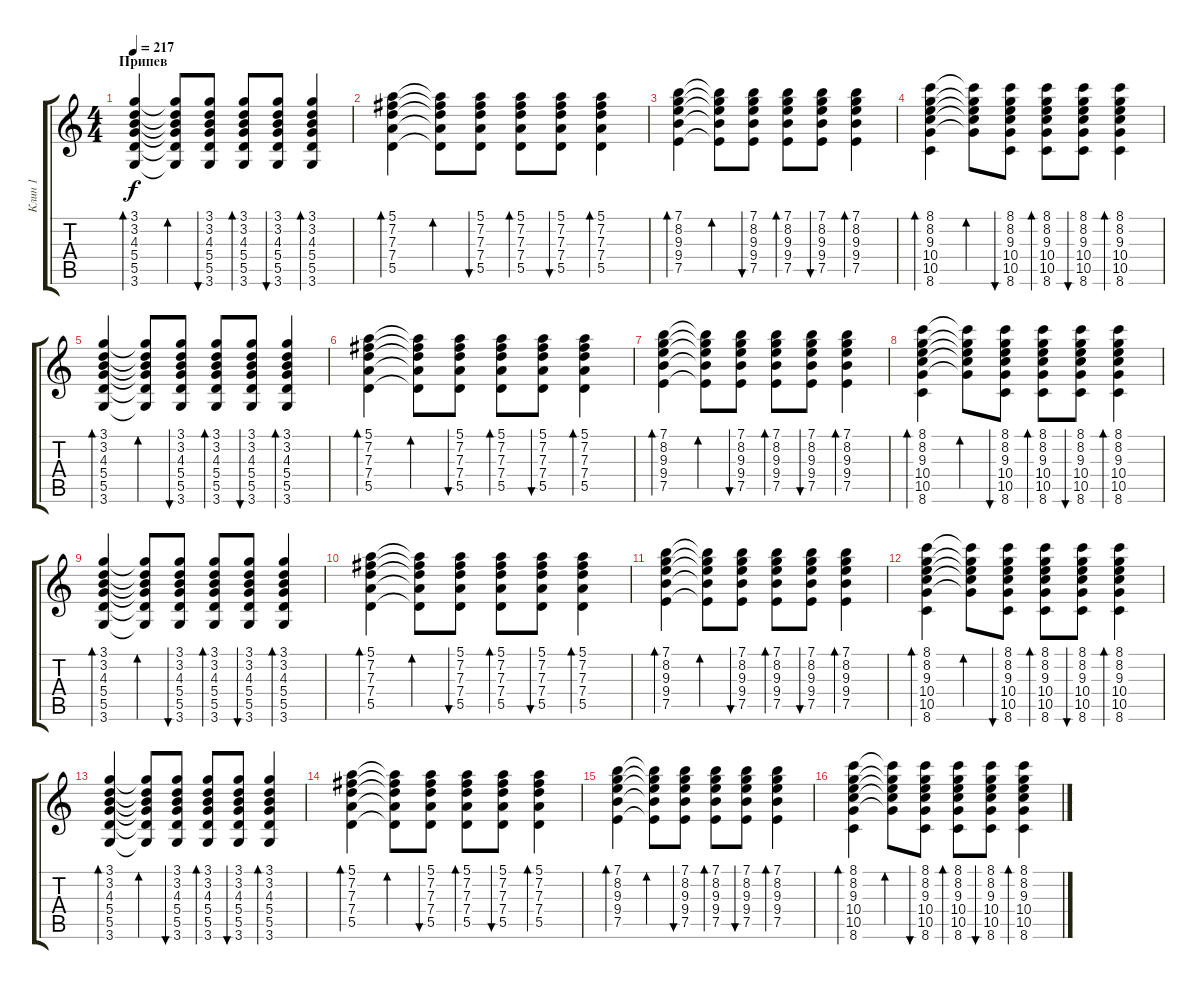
\track ("Клин 1" "Клин 1") {instrument electricguitarjazz}
\staff {score tabs}
\tuning (E4 B3 G3 D3 A2 E2) {hide}
\ts (4 4)
\section ("" "Припев")
\tempo 217
\clef g2
\ks c
(3.1 3.2 4.3 5.4 5.5 3.6).4{bd 60 dy f} (3.1{t} 3.2{t} 4.3{t} 5.4{t} 5.5{t} 3.6{t}).8{bd 60} (3.1 3.2 4.3 5.4 5.5 3.6).8{bu 60} (3.1 3.2 4.3 5.4 5.5 3.6).8{bd 60} (3.1 3.2 4.3 5.4 5.5 3.6).8{bu 60} (3.1 3.2 4.3 5.4 5.5 3.6).4{bd 60} |
(5.1 7.2 7.3 7.4 5.5).4{bd 60} (5.1{t} 7.2{t} 7.3{t} 7.4{t} 5.5{t}).8{bd 60} (5.1 7.2 7.3 7.4 5.5).8{bu 60} (5.1 7.2 7.3 7.4 5.5).8{bd 60} (5.1 7.2 7.3 7.4 5.5).8{bu 60} (5.1 7.2 7.3 7.4 5.5).4{bd 60} |
(7.1 8.2 9.3 9.4 7.5).4{bd 60} (7.1{t} 8.2{t} 9.3{t} 9.4{t} 7.5{t}).8{bd 60} (7.1 8.2 9.3 9.4 7.5).8{bu 60} (7.1 8.2 9.3 9.4 7.5).8{bd 60} (7.1 8.2 9.3 9.4 7.5).8{bu 60} (7.1 8.2 9.3 9.4 7.5).4{bd 60} |
(8.1 8.2 9.3 10.4 10.5 8.6).4{bd 60} (8.1{t} 8.2{t} 9.3{t} 10.4{t} 10.5{t}).8{bd 60} (8.1 8.2 9.3 10.4 10.5 8.6).8{bu 60} (8.1 8.2 9.3 10.4 10.5 8.6).8{bd 60} (8.1 8.2 9.3 10.4 10.5 8.6).8{bu 60} (8.1 8.2 9.3 10.4 10.5 8.6).4{bd 60} |
(3.1 3.2 4.3 5.4 5.5 3.6).4{bd 60} (3.1{t} 3.2{t} 4.3{t} 5.4{t} 5.5{t} 3.6{t}).8{bd 60} (3.1 3.2 4.3 5.4 5.5 3.6).8{bu 60} (3.1 3.2 4.3 5.4 5.5 3.6).8{bd 60} (3.1 3.2 4.3 5.4 5.5 3.6).8{bu 60} (3.1 3.2 4.3 5.4 5.5 3.6).4{bd 60} |
(5.1 7.2 7.3 7.4 5.5).4{bd 60} (5.1{t} 7.2{t} 7.3{t} 7.4{t} 5.5{t}).8{bd 60} (5.1 7.2 7.3 7.4 5.5).8{bu 60} (5.1 7.2 7.3 7.4 5.5).8{bd 60} (5.1 7.2 7.3 7.4 5.5).8{bu 60} (5.1 7.2 7.3 7.4 5.5).4{bd 60} |
(7.1 8.2 9.3 9.4 7.5).4{bd 60} (7.1{t} 8.2{t} 9.3{t} 9.4{t} 7.5{t}).8{bd 60} (7.1 8.2 9.3 9.4 7.5).8{bu 60} (7.1 8.2 9.3 9.4 7.5).8{bd 60} (7.1 8.2 9.3 9.4 7.5).8{bu 60} (7.1 8.2 9.3 9.4 7.5).4{bd 60} |
(8.1 8.2 9.3 10.4 10.5 8.6).4{bd 60} (8.1{t} 8.2{t} 9.3{t} 10.4{t} 10.5{t}).8{bd 60} (8.1 8.2 9.3 10.4 10.5 8.6).8{bu 60} (8.1 8.2 9.3 10.4 10.5 8.6).8{bd 60} (8.1 8.2 9.3 10.4 10.5 8.6).8{bu 60} (8.1 8.2 9.3 10.4 10.5 8.6).4{bd 60} |
(3.1 3.2 4.3 5.4 5.5 3.6).4{bd 60} (3.1{t} 3.2{t} 4.3{t} 5.4{t} 5.5{t} 3.6{t}).8{bd 60} (3.1 3.2 4.3 5.4 5.5 3.6).8{bu 60} (3.1 3.2 4.3 5.4 5.5 3.6).8{bd 60} (3.1 3.2 4.3 5.4 5.5 3.6).8{bu 60} (3.1 3.2 4.3 5.4 5.5 3.6).4{bd 60} |
(5.1 7.2 7.3 7.4 5.5).4{bd 60} (5.1{t} 7.2{t} 7.3{t} 7.4{t} 5.5{t}).8{bd 60} (5.1 7.2 7.3 7.4 5.5).8{bu 60} (5.1 7.2 7.3 7.4 5.5).8{bd 60} (5.1 7.2 7.3 7.4 5.5).8{bu 60} (5.1 7.2 7.3 7.4 5.5).4{bd 60} |
(7.1 8.2 9.3 9.4 7.5).4{bd 60} (7.1{t} 8.2{t} 9.3{t} 9.4{t} 7.5{t}).8{bd 60} (7.1 8.2 9.3 9.4 7.5).8{bu 60} (7.1 8.2 9.3 9.4 7.5).8{bd 60} (7.1 8.2 9.3 9.4 7.5).8{bu 60} (7.1 8.2 9.3 9.4 7.5).4{bd 60} |
(8.1 8.2 9.3 10.4 10.5 8.6).4{bd 60} (8.1{t} 8.2{t} 9.3{t} 10.4{t} 10.5{t}).8{bd 60} (8.1 8.2 9.3 10.4 10.5 8.6).8{bu 60} (8.1 8.2 9.3 10.4 10.5 8.6).8{bd 60} (8.1 8.2 9.3 10.4 10.5 8.6).8{bu 60} (8.1 8.2 9.3 10.4 10.5 8.6).4{bd 60} |
(3.1 3.2 4.3 5.4 5.5 3.6).4{bd 60} (3.1{t} 3.2{t} 4.3{t} 5.4{t} 5.5{t} 3.6{t}).8{bd 60} (3.1 3.2 4.3 5.4 5.5 3.6).8{bu 60} (3.1 3.2 4.3 5.4 5.5 3.6).8{bd 60} (3.1 3.2 4.3 5.4 5.5 3.6).8{bu 60} (3.1 3.2 4.3 5.4 5.5 3.6).4{bd 60} |
(5.1 7.2 7.3 7.4 5.5).4{bd 60} (5.1{t} 7.2{t} 7.3{t} 7.4{t} 5.5{t}).8{bd 60} (5.1 7.2 7.3 7.4 5.5).8{bu 60} (5.1 7.2 7.3 7.4 5.5).8{bd 60} (5.1 7.2 7.3 7.4 5.5).8{bu 60} (5.1 7.2 7.3 7.4 5.5).4{bd 60} |
(7.1 8.2 9.3 9.4 7.5).4{bd 60} (7.1{t} 8.2{t} 9.3{t} 9.4{t} 7.5{t}).8{bd 60} (7.1 8.2 9.3 9.4 7.5).8{bu 60} (7.1 8.2 9.3 9.4 7.5).8{bd 60} (7.1 8.2 9.3 9.4 7.5).8{bu 60} (7.1 8.2 9.3 9.4 7.5).4{bd 60} |
(8.1 8.2 9.3 10.4 10.5 8.6).4{bd 60} (8.1{t} 8.2{t} 9.3{t} 10.4{t} 10.5{t}).8{bd 60} (8.1 8.2 9.3 10.4 10.5 8.6).8{bu 60} (8.1 8.2 9.3 10.4 10.5 8.6).8{bd 60} (8.1 8.2 9.3 10.4 10.5 8.6).8{bu 60} (8.1 8.2 9.3 10.4 10.5 8.6).4{bd 60}
